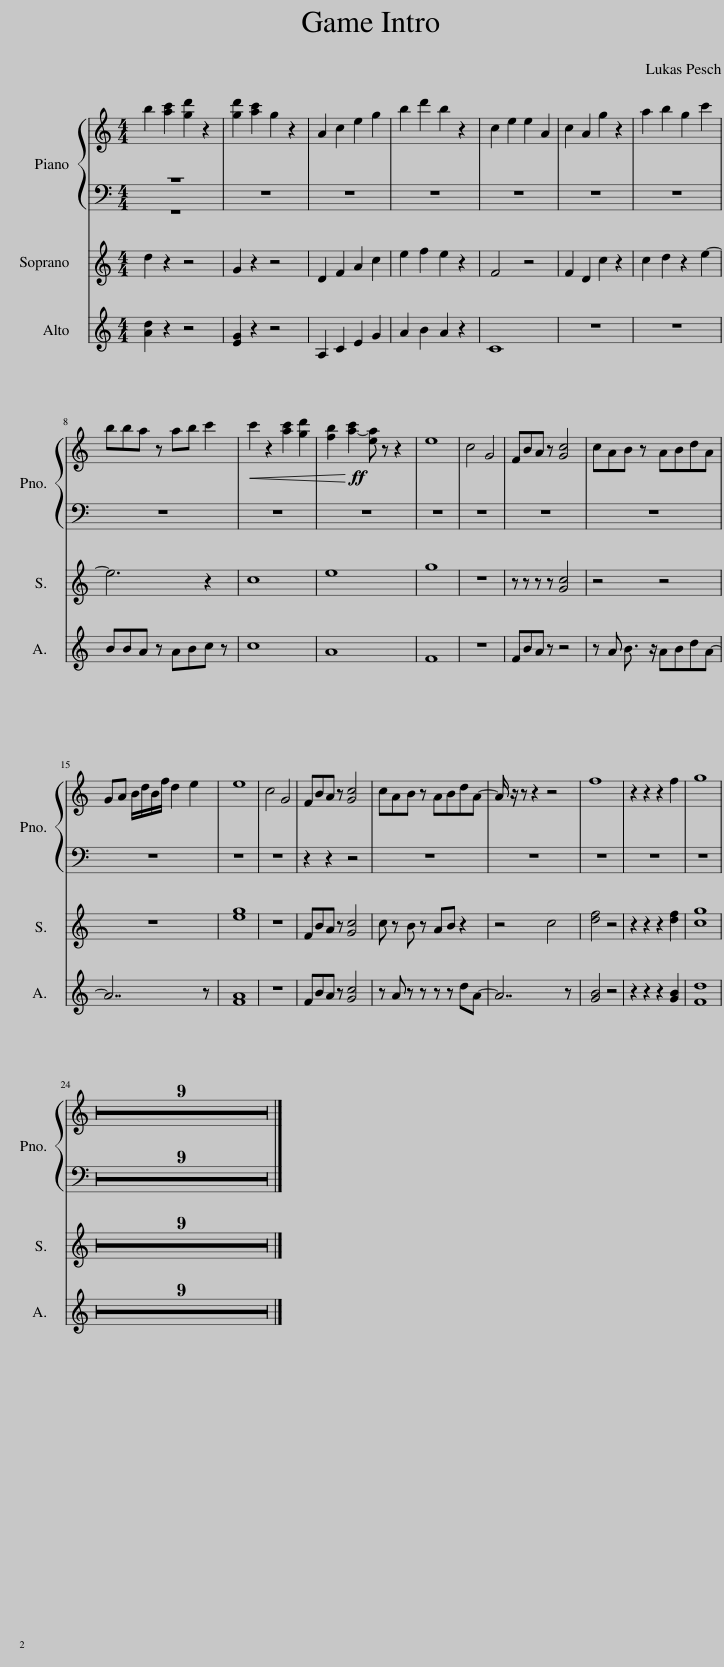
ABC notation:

X:1
%%score 1 2 3
L:1/8
M:4/4
I:linebreak $
K:C
V:1 treble
V:2 treble
V:3 treble
V:1
 b2 [ac']2 [gd']2 z2 | [gd']2 [ac']2 g2 z2 | A2 c2 e2 g2 | b2 d'2 b2 z2 | c2 e2 e2 A2 | %5
 c2 A2 g2 z2 | a2 b2 g2 c'2 |$ bba z ab c'2 |!<(! c'2 z2 [ac']2 [gd']2!<)!!ff! | [fb]2 [a-c']2 [ea] z z2 | %10
 e8 | c4 G4 | FBA z [Gc]4 | cAB z ABdA |$ GA B/d/B/f/ d2 e2 | %15
 e8 | c4 G4 | FBA z [Gc]4 | cAB z ABdA- | A/ z/ z z2 z4 | %20
 f8 | z2 z2 z2 f2 | g8 |$ z8 | z8 | %25
 z8 | z8 | z8 | z8 | z8 | %30
 z8 | z8 |] %32
V:2
 d2 z2 z4 | G2 z2 z4 | D2 F2 A2 c2 | e2 f2 e2 z2 | F4 z4 | %5
 F2 D2 c2 z2 | c2 d2 z2 e2- |$ e6 z2 | c8 | e8 | %10
 g8 | z8 | z z z z [Gc]4 | z4 z4 |$ z8 | %15
 [eg]8 | z8 | FBA z [Gc]4 | c z B z AB z2 | z4 c4 | %20
 [df]4 z4 | z2 z2 z2 [df]2 | [cg]8 |$ z8 | z8 | %25
 z8 | z8 | z8 | z8 | z8 | %30
 z8 | z8 |] %32
V:3
 [Ad]2 z2 z4 | [EG]2 z2 z4 | A,2 C2 E2 G2 | A2 B2 A2 z2 | C8 | %5
 z8 | z8 |$ BBA z ABc z | c8 | A8 | %10
 F8 | z8 | FBA z z4 | z A B3/2 z/ ABdA- |$ A7 z | %15
 [FA]8 | z8 | FBA z [Gc]4 | z A z z z z dA- | A7 z | %20
 [GB]4 z4 | z2 z2 z2 [GB]2 | [Fd]8 |$ z8 | z8 | %25
 z8 | z8 | z8 | z8 | z8 | %30
 z8 | z8 |] %32
